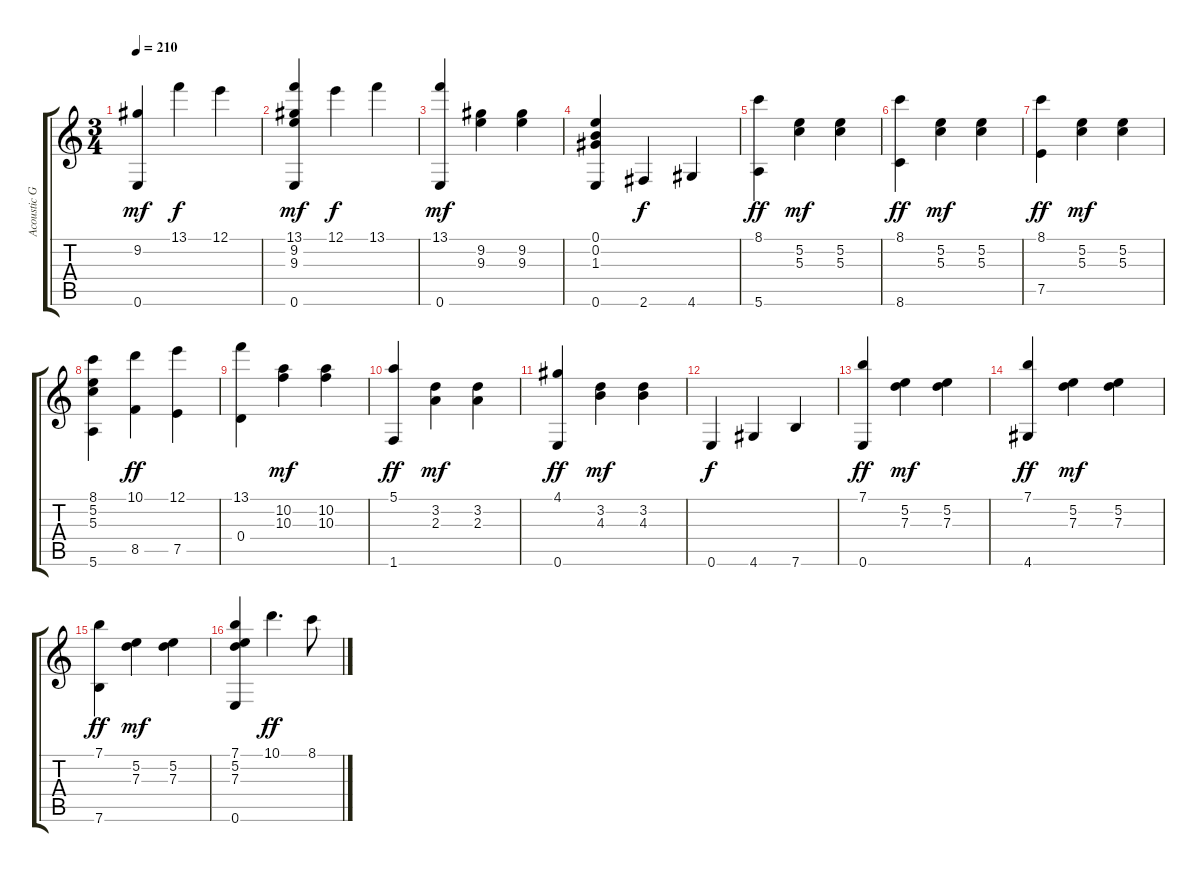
\track ("Acoustic Guitar" "Acoustic G") {instrument acousticguitarnylon}
\staff {score tabs}
\tuning (E4 B3 G3 D3 A2 E2) {hide}
\ts (3 4)
\tempo 210
\clef g2
\ks c
(9.2 0.6).4{dy mf} 13.1.4{dy f} 12.1.4 |
(13.1 9.2 9.3 0.6).4{dy mf} 12.1.4{dy f} 13.1.4 |
(13.1 0.6).4{dy mf} (9.2 9.3).4 (9.2 9.3).4 |
(0.1 0.2 1.3 0.6).4 2.6.4{dy f} 4.6.4 |
(8.1 5.6).4{dy ff} (5.2 5.3).4{dy mf} (5.2 5.3).4 |
(8.1 8.6).4{dy ff} (5.2 5.3).4{dy mf} (5.2 5.3).4 |
(8.1 7.5).4{dy ff} (5.2 5.3).4{dy mf} (5.2 5.3).4 |
(8.1 5.2 5.3 5.6).4 (10.1 8.5).4{dy ff} (12.1 7.5).4 |
(13.1 0.4).4 (10.2 10.3).4{dy mf} (10.2 10.3).4 |
(5.1 1.6).4{dy ff} (3.2 2.3).4{dy mf} (3.2 2.3).4 |
(4.1 0.6).4{dy ff} (3.2 4.3).4{dy mf} (3.2 4.3).4 |
0.6.4{dy f} 4.6.4 7.6.4 |
(7.1 0.6).4{dy ff} (5.2 7.3).4{dy mf} (5.2 7.3).4 |
(7.1 4.6).4{dy ff} (5.2 7.3).4{dy mf} (5.2 7.3).4 |
(7.1 7.6).4{dy ff} (5.2 7.3).4{dy mf} (5.2 7.3).4 |
(7.1 5.2 7.3 0.6).4 10.1.4{d dy ff} 8.1.8
